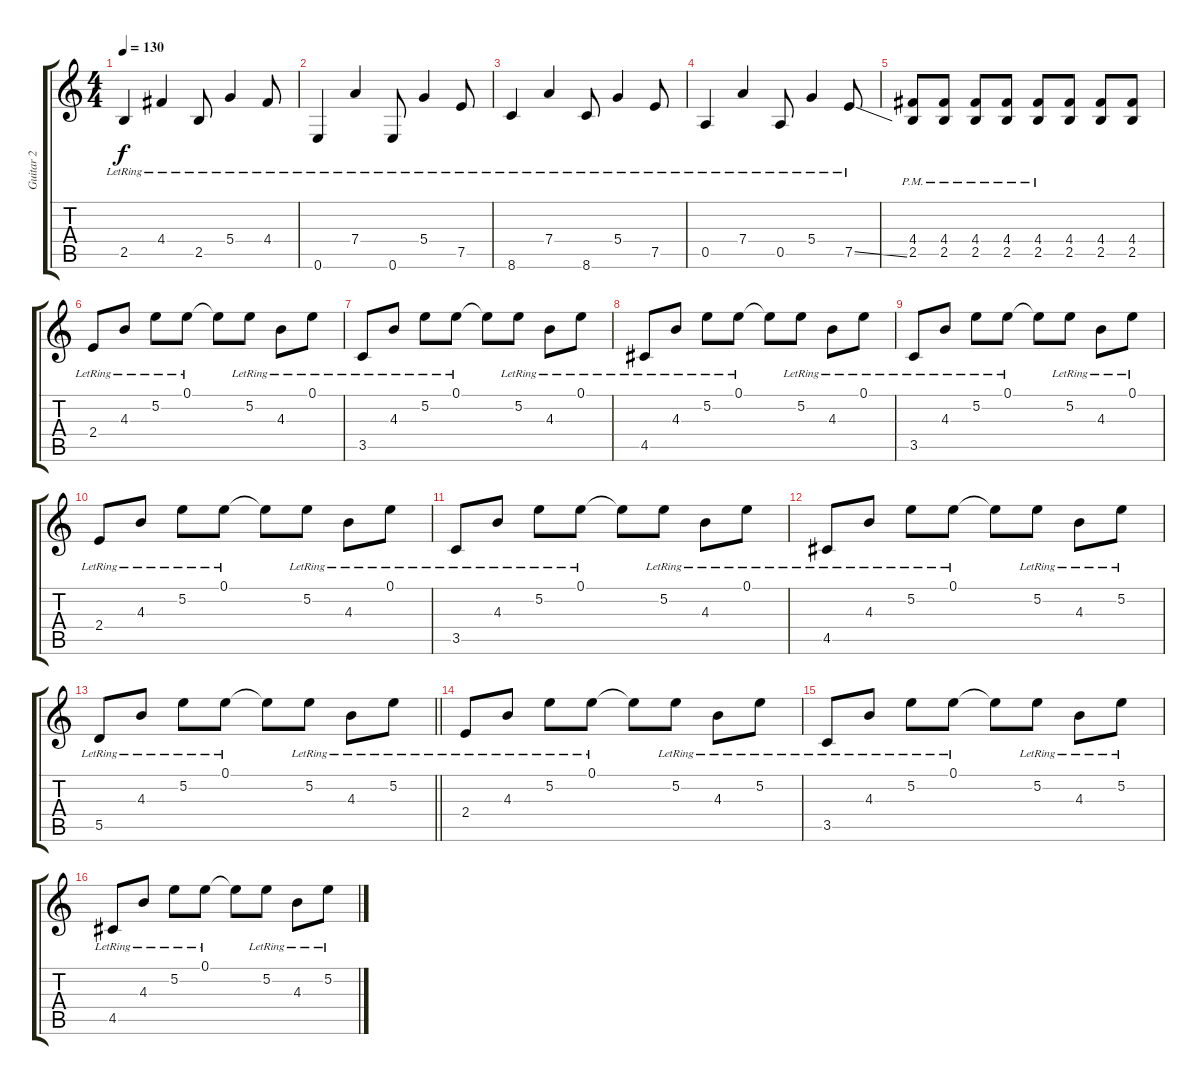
\track ("Guitar 2" "Guitar 2") {instrument distortionguitar}
\staff {score tabs}
\tuning (E4 B3 G3 D3 A2 E2) {hide}
\ts (4 4)
\tempo 130
\clef g2
\ks c
2.5{lr}.4{dy f} 4.4{lr}.4 2.5{lr}.8 5.4{lr}.4 4.4{lr}.8 |
0.6{lr}.4{volume 16} 7.4{lr}.4 0.6{lr}.8 5.4{lr}.4 7.5{lr}.8 |
8.6{lr}.4 7.4{lr}.4 8.6{lr}.8 5.4{lr}.4 7.5{lr}.8 |
0.5{lr}.4 7.4{lr}.4 0.5{lr}.8 5.4{lr}.4 7.5{ss lr}.8 |
(4.4{pm} 2.5{pm}).8 (4.4{pm} 2.5{pm}).8 (4.4{pm} 2.5{pm}).8 (4.4{pm} 2.5{pm}).8 (4.4{pm} 2.5{pm}).8 (4.4 2.5).8 (4.4 2.5).8 (4.4 2.5).8 |
2.4{lr}.8{instrument acousticguitarnylon} 4.3{lr}.8 5.2{lr}.8 0.1{lr}.8 0.1{t}.8 5.2{lr}.8 4.3{lr}.8 0.1{lr}.8 |
3.5{lr}.8 4.3{lr}.8 5.2{lr}.8 0.1{lr}.8 0.1{t}.8 5.2{lr}.8 4.3{lr}.8 0.1{lr}.8 |
4.5{lr}.8 4.3{lr}.8 5.2{lr}.8 0.1{lr}.8 0.1{t}.8 5.2{lr}.8 4.3{lr}.8 0.1{lr}.8 |
3.5{lr}.8 4.3{lr}.8 5.2{lr}.8 0.1{lr}.8 0.1{t}.8 5.2{lr}.8 4.3{lr}.8 0.1{lr}.8 |
2.4{lr}.8 4.3{lr}.8 5.2{lr}.8 0.1{lr}.8 0.1{t}.8 5.2{lr}.8 4.3{lr}.8 0.1{lr}.8 |
3.5{lr}.8 4.3{lr}.8 5.2{lr}.8 0.1{lr}.8 0.1{t}.8 5.2{lr}.8 4.3{lr}.8 0.1{lr}.8 |
4.5{lr}.8 4.3{lr}.8 5.2{lr}.8 0.1{lr}.8 0.1{t}.8 5.2{lr}.8 4.3{lr}.8 5.2{lr}.8 |
\barLineRight lightlight
5.5{lr}.8 4.3{lr}.8 5.2{lr}.8 0.1{lr}.8 0.1{t}.8 5.2{lr}.8 4.3{lr}.8 5.2{lr}.8 |
2.4{lr}.8 4.3{lr}.8 5.2{lr}.8 0.1{lr}.8 0.1{t}.8 5.2{lr}.8 4.3{lr}.8 5.2{lr}.8 |
3.5{lr}.8 4.3{lr}.8 5.2{lr}.8 0.1{lr}.8 0.1{t}.8 5.2{lr}.8 4.3{lr}.8 5.2{lr}.8 |
4.5{lr}.8 4.3{lr}.8 5.2{lr}.8 0.1{lr}.8 0.1{t}.8 5.2{lr}.8 4.3{lr}.8 5.2{lr}.8
